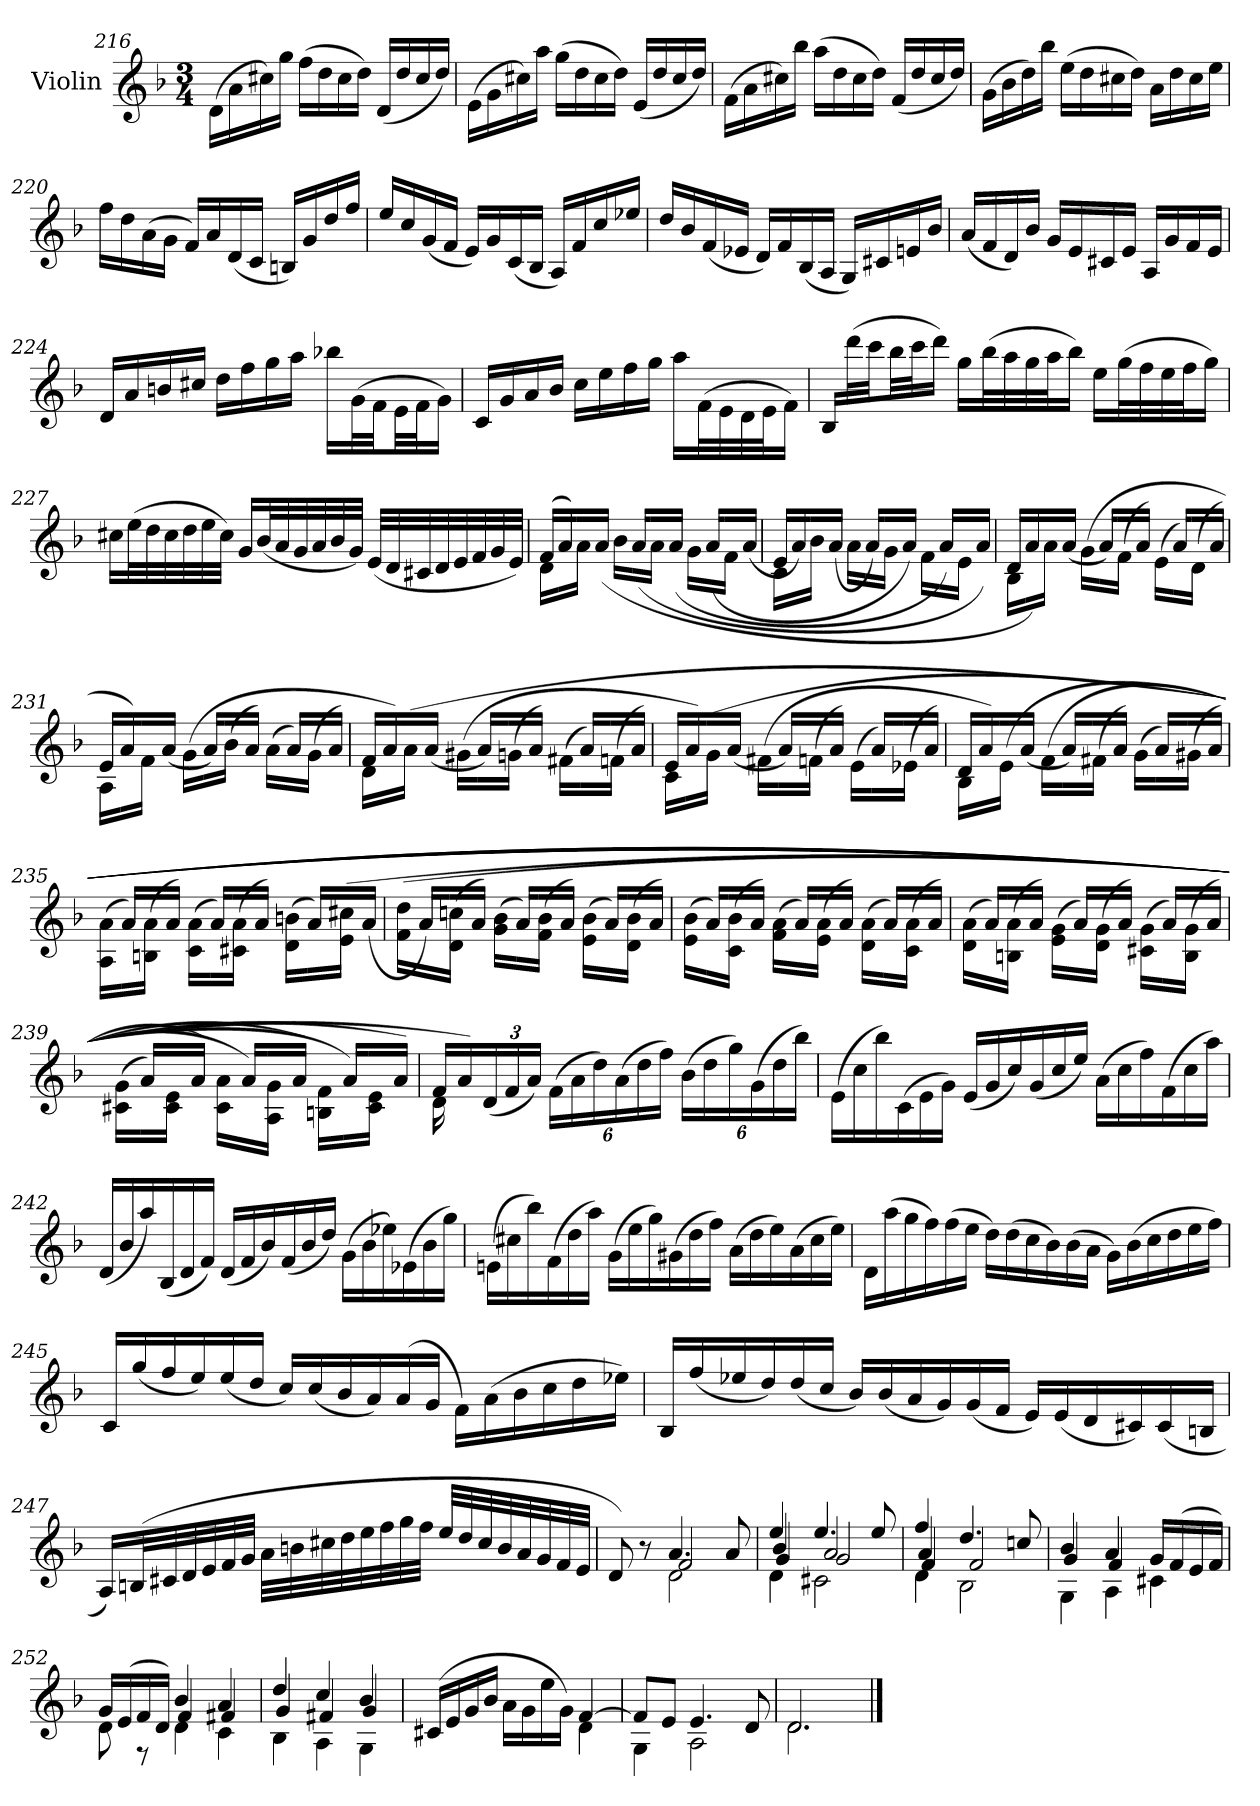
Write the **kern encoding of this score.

**kern
*part1
*staff1
*I"Violin
*I'Vln.
!!LO:PB:g=z
*clefG2
*k[b-]
*M3/4
=216
(16d\LL
16a\
16cc#X\)
16gg\JJ
(16ff\LL
16dd\
16cc#\
16dd\JJ)
(16d/LL
16dd/
16cc#/
16dd/JJ)
=217
(16e\LL
16g\
16cc#X\)
16aa\JJ
(16gg\LL
16dd\
16cc#\
16dd\JJ)
(16e/LL
16dd/
16cc#/
16dd/JJ)
=218
(16f\LL
16a\
16cc#X\)
16bb-\JJ
(16aa\LL
16dd\
16cc#\
16dd\JJ)
(16f/LL
16dd/
16cc#/
16dd/JJ)
=219
(16g\LL
16b-\
16dd\)
16bb-\JJ
(16ee\LL
16dd\
16cc#X\
16dd\JJ)
16a\LL
16dd\
16cc#\
16ee\JJ
!!LO:LB:g=z
=220
16ff\LL
16dd\
(16a\
16g\JJ
16f/LL)
16a/
(16d/
16c/JJ
16Bn/LL)
16g/
16dd/
16ff/JJ
=221
16ee/LL
16cc/
(16g/
16f/JJ
16e/LL)
16g/
(16c/
16B-/JJ
16A/LL)
16f/
16cc/
16ee-X/JJ
=222
16dd/LL
16b-/
(16f/
16e-X/JJ
16d/LL)
16f/
(16B-/
16A/JJ
16G/LL)
16c#X/
16en/
16b-/JJ
=223
(16a/LL
16f/
16d/)
16b-/JJ
16g/LL
16e/
16c#X/
16e/JJ
16A/LL
16g/
16f/
16e/JJ
!!LO:LB:g=z
=224
16d/LL
16a/
16bn/
16cc#X/JJ
16dd\LL
16ff\
16gg\
16aa\JJ
16bb-X\LL
(32g\L
32f\JJ
32e\LL
32f\J
16g\JJ)
=225
16c/LL
16g/
16a/
16b-/JJ
16cc\LL
16ee\
16ff\
16gg\JJ
16aa\LL
(32f\L
32e\
32d\
32e\J
16f\JJ)
=226
16B-/LL
(32ddd\L
32ccc\JJ
32bb-\LL
32ccc\J
16ddd\JJ)
16gg\LL
(32bb-\L
32aa\
32gg\
32aa\J
16bb-\JJ)
16ee\LL
(32gg\L
32ff\
32ee\
32ff\J
16gg\JJ)
!!LO:LB:g=z
=227
16cc#X\LL
(32ee\L
32dd\
32cc#\
32dd\
32ee\
32cc#\JJJ)
16g/LL
(32b-/L
32a/
32g/
32a/
32b-/
32g/JJJ)
(32e/LLL
32d/
32c#X/
32d/
32e/
32f/
32g/
32e/JJJ)
=228
*^
(16f/LL	16d\LL
16a/)	16ryy
16ryy	(16a\JJ
(16a/JJ	16ryy
16ryy	(>16b-\LL
(16a/LL	16ryy
16ryy	(16a\JJ
(16a/JJ	16ryy
16ryy	(>16g\LL
(16a/LL	16ryy
16ryy	(16f\JJ
(16a/JJ	16ryy
=229	=229
16e/LL	16c\LL
16a/)	16ryy
16ryy	(16b-\JJ
(16a/JJ	16ryy
16ryy	(>16a\LL
16a/LL)	16ryy
16ryy	(16g\JJ
16a/JJ)	16rddyy
16ryy	(>16f\LL
16a/LL)	16ryy
16ryy	(16e\JJ
16a/JJ)	16ryy
!!LO:LB:g=z	!!
=230	=230
16d/LL	16B-\LL
16a/)	16ryy
16ryy	(16a\JJ
(16a/JJ	16ryy
16ryy	(>16g\LL
16a/LL)	16ryy
16ryy	(16f\JJ
16a/JJ)	16ryy
16ryy	(>16e\LL
16a/LL)	16ryy
16ryy	(16d\JJ
16a/JJ)	16ryy
=231	=231
16e/LL	16A\LL
16a/)	16ryy
16ryy	(16f\JJ
(16a/JJ	16ryy
16ryy	(>16g\LL
16a/LL)	16ryy
16ryy	(16b-\JJ
16a/JJ)	16ryy
16ryy	(>16a\LL
16a/LL)	16ryy
16ryy	(16g\JJ
16a/JJ)	16ryy
=232	=232
16f/LL	16d\LL
16a/)	16ryy
16ryy	(16a\JJ
(16a/JJ	16ryy
16ryy	(>16g#X\LL
16a/LL)	16ryy
16ryy	(16gn\JJ
16a/JJ)	16ryy
16ryy	(>16f#X\LL
16a/LL)	16ryy
16ryy	(16fn\JJ
16a/JJ)	16ryy
=233	=233
16e/LL	16c\LL
16a/)	16ryy
16ryy	(16g\JJ
(16a/JJ	16ryy
16ryy	(>16f#X\LL
16a/LL)	16ryy
16ryy	(16fn\JJ
16a/JJ)	16ryy
16ryy	(>16e\LL
16a/LL)	16ryy
16ryy	(16e-X\JJ
16a/JJ)	16ryy
!!LO:LB:g=z	!!
=234	=234
16d/LL	16B-\LL
16a/)	16ryy
16ryy	(16e\JJ
(16a/JJ	16ryy
16ryy	(>16f\LL
16a/LL)	16ryy
16ryy	(16f#X\JJ
16a/JJ)	16ryy
16ryy	(>16g\LL
16a/LL)	16ryy
16ryy	(16g#X\JJ
16a/JJ)	16ryy
=235	=235
16ryy	(>16A\ 16a\LL
16a/LL)	16ryy
16ryy	(>16Bn\ 16a\JJ
16a/JJ)	16ryy
16ryy	(>16c\ 16a\LL
16a/LL)	16ryy
16ryy	(>16c#X\ 16a\JJ
16a/JJ)	16ryy
16ryy	(>16d\ 16bn\LL
16a/LL)	16ryy
16ryy	(>16e\ 16cc#X\JJ
(16a/JJ	16ryy
=236	=236
16ryy	(>16f\ 16dd\LL
16a/LL)	16ryy
16ryy	(>16d\ 16ccn\JJ
16a/JJ)	16ryy
16ryy	(>16g\ 16b-\LL
16a/LL)	16ryy
16ryy	(>16f\ 16b-\JJ
16a/JJ)	16ryy
16ryy	(>16e\ 16b-\LL
16a/LL)	16ryy
16ryy	(>16d\ 16b-\JJ
16a/JJ)	16ryy
=237	=237
16ryy	(>16e\ 16b-\LL
16a/LL)	16ryy
16ryy	(>16c\ 16b-\JJ
16a/JJ)	16ryy
16ryy	(>16f\ 16a\LL
16a/LL)	16ryy
16ryy	(>16e\ 16a\JJ
16a/JJ)	16ryy
16ryy	(>16d\ 16a\LL
16a/LL)	16ryy
16ryy	(>16c\ 16a\JJ
16a/JJ)	16ryy
!!LO:LB:g=z	!!
=238	=238
16ryy	(>16d\ 16a\LL
16a/LL)	16ryy
16ryy	(>16Bn\ 16a\JJ
16a/JJ)	16ryy
16ryy	(>16e\ 16g\LL
16a/LL)	16ryy
16ryy	(>16d\ 16g\JJ
16a/JJ)	16ryy
16ryy	(>16c#X\ 16g\LL
16a/LL)	16ryy
16ryy	(>16B\ 16g\JJ
16a/JJ)	16ryy
=239	=239
16ryy	(>16c#X\ 16g\LL
16a/LL)	16ryy
16ryy	16c#\ 16e\JJ
16a/JJ)	16ryy
16ryy	16c#\ 16a\LL
16a/LL)	16ryy
16ryy	16A\ 16g\JJ
16a/JJ)	16ryy
16ryy	16Bn\ 16f\LL
16a/LL)	16ryy
16ryy	16c#\ 16e\JJ
16a/JJ)	16ryy
=240	=240
16f/LL	16d\
16a/)	2ryy
*Xbrackettup	*
(24d/	.
24f/	.
24a/JJ)	.
(24f\LL	.
24a\	.
24dd\)	.
(24a\	.
24dd\	.
24ff\JJ)	.
(24b-\LL	.
24dd\	.
.	8.ryy
24gg\)	.
(24g\	.
24dd\	.
24bb-\JJ)	.
*v	*v
!!LO:LB:g=z
=241
*Xtuplet
(24e\LL
24cc\
24bb-\)
(24c\
24e\
24g\JJ)
(24e/LL
24g/
24cc/)
(24g/
24cc/
24ee/JJ)
(24a\LL
24cc\
24ff\)
(24f\
24cc\
24aa\JJ)
=242
(24d/LL
24b-/
24aa/)
(24B-/
24d/
24f/JJ)
(24d/LL
24f/
24b-/)
(24f/
24b-/
24dd/JJ)
(24g\LL
24b-\
24ee-X\)
(24e-X\
24b-\
24gg\JJ)
=243
(24en\LL
24cc#X\
24bb-\)
(24f\
24dd\
24aa\JJ)
(24g\LL
24ee\
24gg\)
(24g#X\
24dd\
24ff\JJ)
(24a\LL
24dd\
24ee\)
(24a\
24cc#\
24ee\JJ)
!!LO:LB:g=z
=244
24d\LL
(24aa\
24gg\
24ff\)
(24ff\
24ee\JJ
24dd\LL)
(24dd\
24cc\
24b-\)
(24b-\
24a\JJ
24g\LL)
(24b-\
24cc\
24dd\
24ee\
24ff\JJ)
=245
24c/LL
(24gg/
24ff/
24ee/)
(24ee/
24dd/JJ
24cc/LL)
(24cc/
24b-/
24a/)
(<24a/
24g/JJ
24f\LL)
(24a\
24b-\
24cc\
24dd\
24ee-X\JJ)
=246
24B-/LL
(24ff/
24ee-X/
24dd/)
(24dd/
24cc/JJ
24b-/LL)
(24b-/
24a/
24g/)
(24g/
24f/JJ
24e/LL)
(24e/
24d/
24c#X/)
(24c#/
24Bn/JJ
!!LO:LB:g=z
=247
16A/LL)
(<32Bn/L
32c#X/
32d/
32e/
32f/
32g/JJJ
32a\LLL
32bn\
32cc#X\
32dd\
32ee\
32ff\
32gg\
32ff\JJJ
32ee/LLL
32dd/
32cc#/
32b/
32a/
32g/
32f/
32e/JJJ
=248
*^
*	*^
8d/)	4ryy	4ryy
8r	.	.
4.a/	2d\	2f/
8a/	.	.
=249	=249	=249
*	*	*^
4ee/	4d\	4b-/	4g/
4.ee/	2c#X\	2a/	2g/
8ee/	.	.	.
=250	=250	=250	=250
4ff/	4d\	4a/	4f/
4.dd/	2B-\	2f/	2ryy
8ccn/	.	.	.
*	*	*v	*v
!!LO:LB:g=z
=251	=251	=251
4b-/	4G\	4g/
4a/	4A\	4f/
16g/LL	4c#X\	4ryy
(16f/	.	.
16e/	.	.
16f/JJ)	.	.
=252	=252	=252
16g/LL	8d\	4ryy
(16e/	.	.
16f/	8r	.
16d/JJ)	.	.
4b-/	4d\	4f/
4a/	4c\	4f#X/
=253	=253	=253
4dd/	4B-\	4g/
4cc/	4A\	4f#X/
4b-/	4G\	4g/
*	*v	*v
=254	=254
(16c#X/LL	2ryy
16e/	.
16g/	.
16b-/JJ	.
16a\LL	.
16g\	.
16ee\	.
16g\JJ)	.
[4f/	4d\
=255	=255
8f/L]	4G\
8e/J	.
4.e/	2A\
8d/	.
=256	=256
2.d/	2.d\
*v	*v
==
*-
